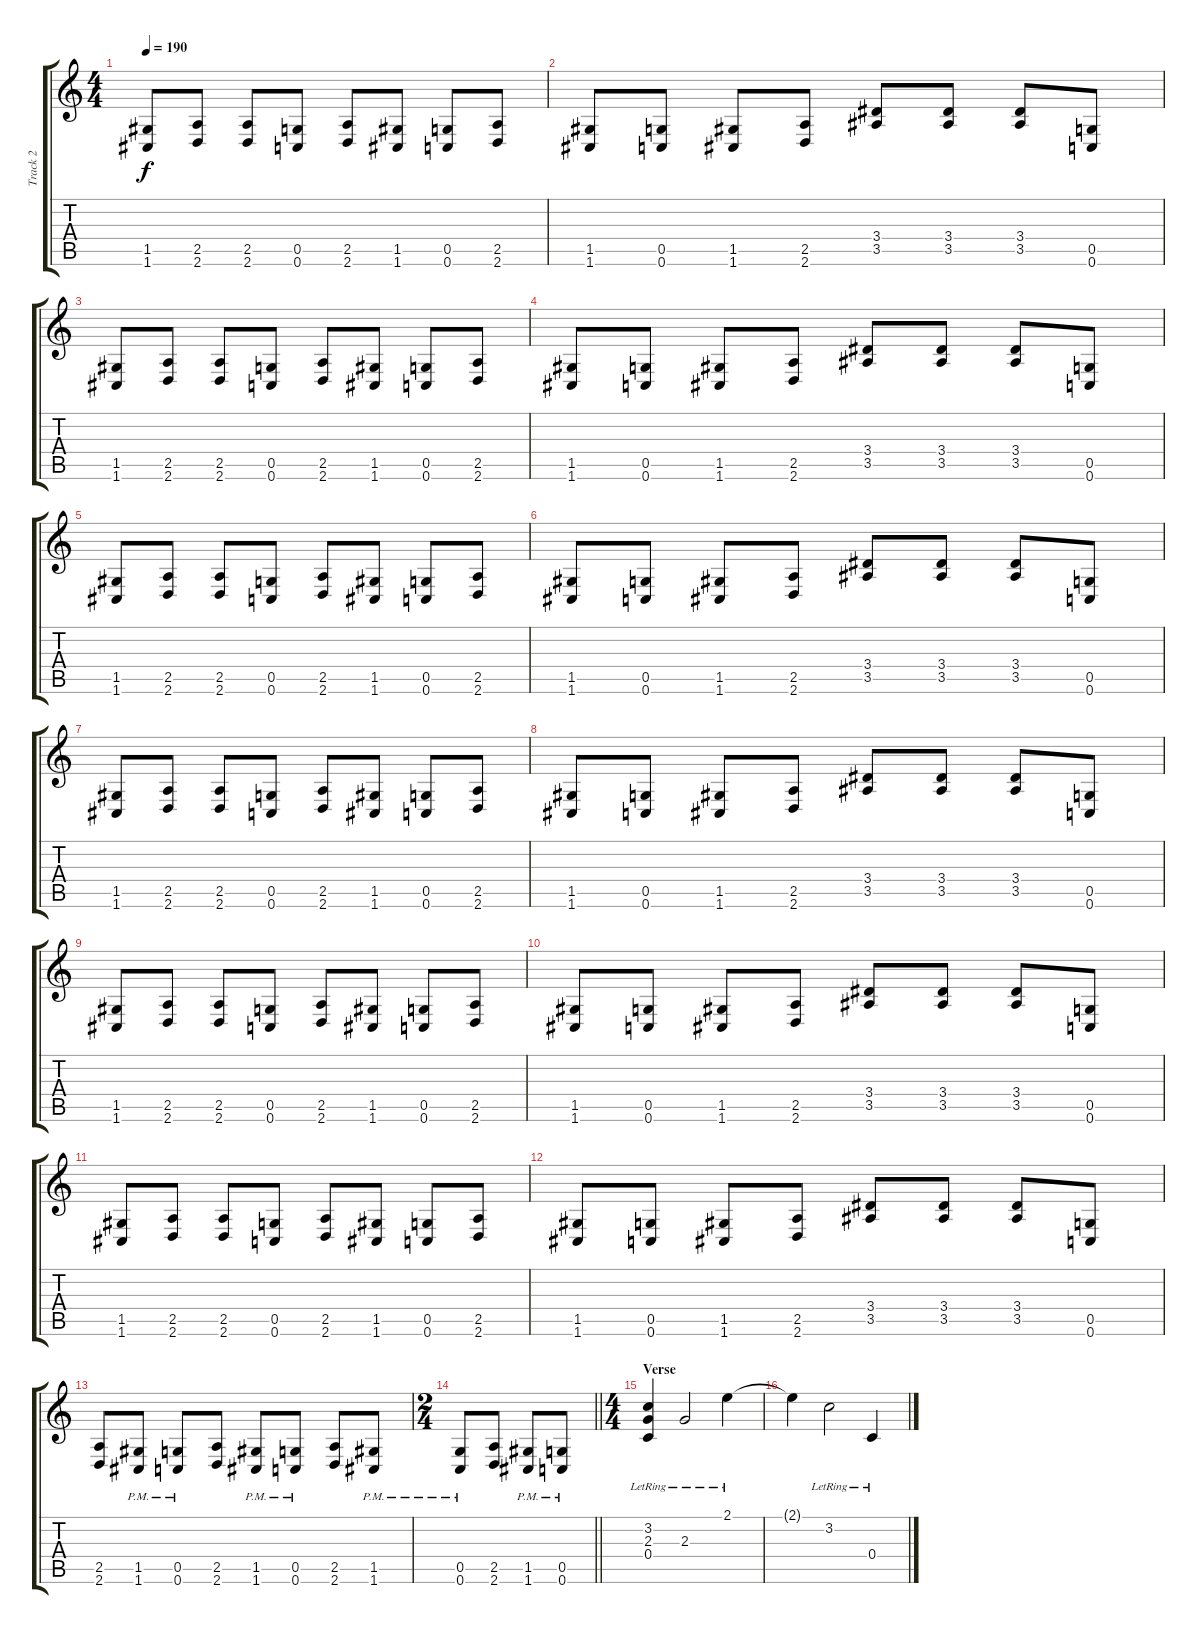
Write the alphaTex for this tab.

\track ("Track 2" "Track 2") {instrument distortionguitar}
\staff {score tabs}
\tuning (D4 A3 F3 C3 G2 C2) {hide}
\ts (4 4)
\tempo 190
\clef g2
\ks c
(1.5 1.6).8{dy f} (2.5 2.6).8 (2.5 2.6).8 (0.5 0.6).8 (2.5 2.6).8 (1.5 1.6).8 (0.5 0.6).8 (2.5 2.6).8 |
(1.5 1.6).8 (0.5 0.6).8 (1.5 1.6).8 (2.5 2.6).8 (3.4 3.5).8 (3.4 3.5).8 (3.4 3.5).8 (0.5 0.6).8 |
(1.5 1.6).8 (2.5 2.6).8 (2.5 2.6).8 (0.5 0.6).8 (2.5 2.6).8 (1.5 1.6).8 (0.5 0.6).8 (2.5 2.6).8 |
(1.5 1.6).8 (0.5 0.6).8 (1.5 1.6).8 (2.5 2.6).8 (3.4 3.5).8 (3.4 3.5).8 (3.4 3.5).8 (0.5 0.6).8 |
(1.5 1.6).8 (2.5 2.6).8 (2.5 2.6).8 (0.5 0.6).8 (2.5 2.6).8 (1.5 1.6).8 (0.5 0.6).8 (2.5 2.6).8 |
(1.5 1.6).8 (0.5 0.6).8 (1.5 1.6).8 (2.5 2.6).8 (3.4 3.5).8 (3.4 3.5).8 (3.4 3.5).8 (0.5 0.6).8 |
(1.5 1.6).8 (2.5 2.6).8 (2.5 2.6).8 (0.5 0.6).8 (2.5 2.6).8 (1.5 1.6).8 (0.5 0.6).8 (2.5 2.6).8 |
(1.5 1.6).8 (0.5 0.6).8 (1.5 1.6).8 (2.5 2.6).8 (3.4 3.5).8 (3.4 3.5).8 (3.4 3.5).8 (0.5 0.6).8 |
(1.5 1.6).8 (2.5 2.6).8 (2.5 2.6).8 (0.5 0.6).8 (2.5 2.6).8 (1.5 1.6).8 (0.5 0.6).8 (2.5 2.6).8 |
(1.5 1.6).8 (0.5 0.6).8 (1.5 1.6).8 (2.5 2.6).8 (3.4 3.5).8 (3.4 3.5).8 (3.4 3.5).8 (0.5 0.6).8 |
(1.5 1.6).8 (2.5 2.6).8 (2.5 2.6).8 (0.5 0.6).8 (2.5 2.6).8 (1.5 1.6).8 (0.5 0.6).8 (2.5 2.6).8 |
(1.5 1.6).8 (0.5 0.6).8 (1.5 1.6).8 (2.5 2.6).8 (3.4 3.5).8 (3.4 3.5).8 (3.4 3.5).8 (0.5 0.6).8 |
(2.5 2.6).8 (1.5{pm} 1.6{pm}).8 (0.5{pm} 0.6{pm}).8 (2.5 2.6).8 (1.5{pm} 1.6{pm}).8 (0.5{pm} 0.6{pm}).8 (2.5 2.6).8 (1.5{pm} 1.6{pm}).8 |
\ts (2 4)
\barLineRight lightlight
(0.5{pm} 0.6{pm}).8 (2.5 2.6).8 (1.5{pm} 1.6{pm}).8 (0.5{pm} 0.6{pm}).8 |
\ts (4 4)
\section ("" "Verse")
(3.2{lr} 2.3{lr} 0.4{lr}).4{instrument electricguitarclean} 2.3{lr}.2 2.1{lr}.4 |
2.1{t}.4 3.2{lr}.2 0.4{lr}.4
